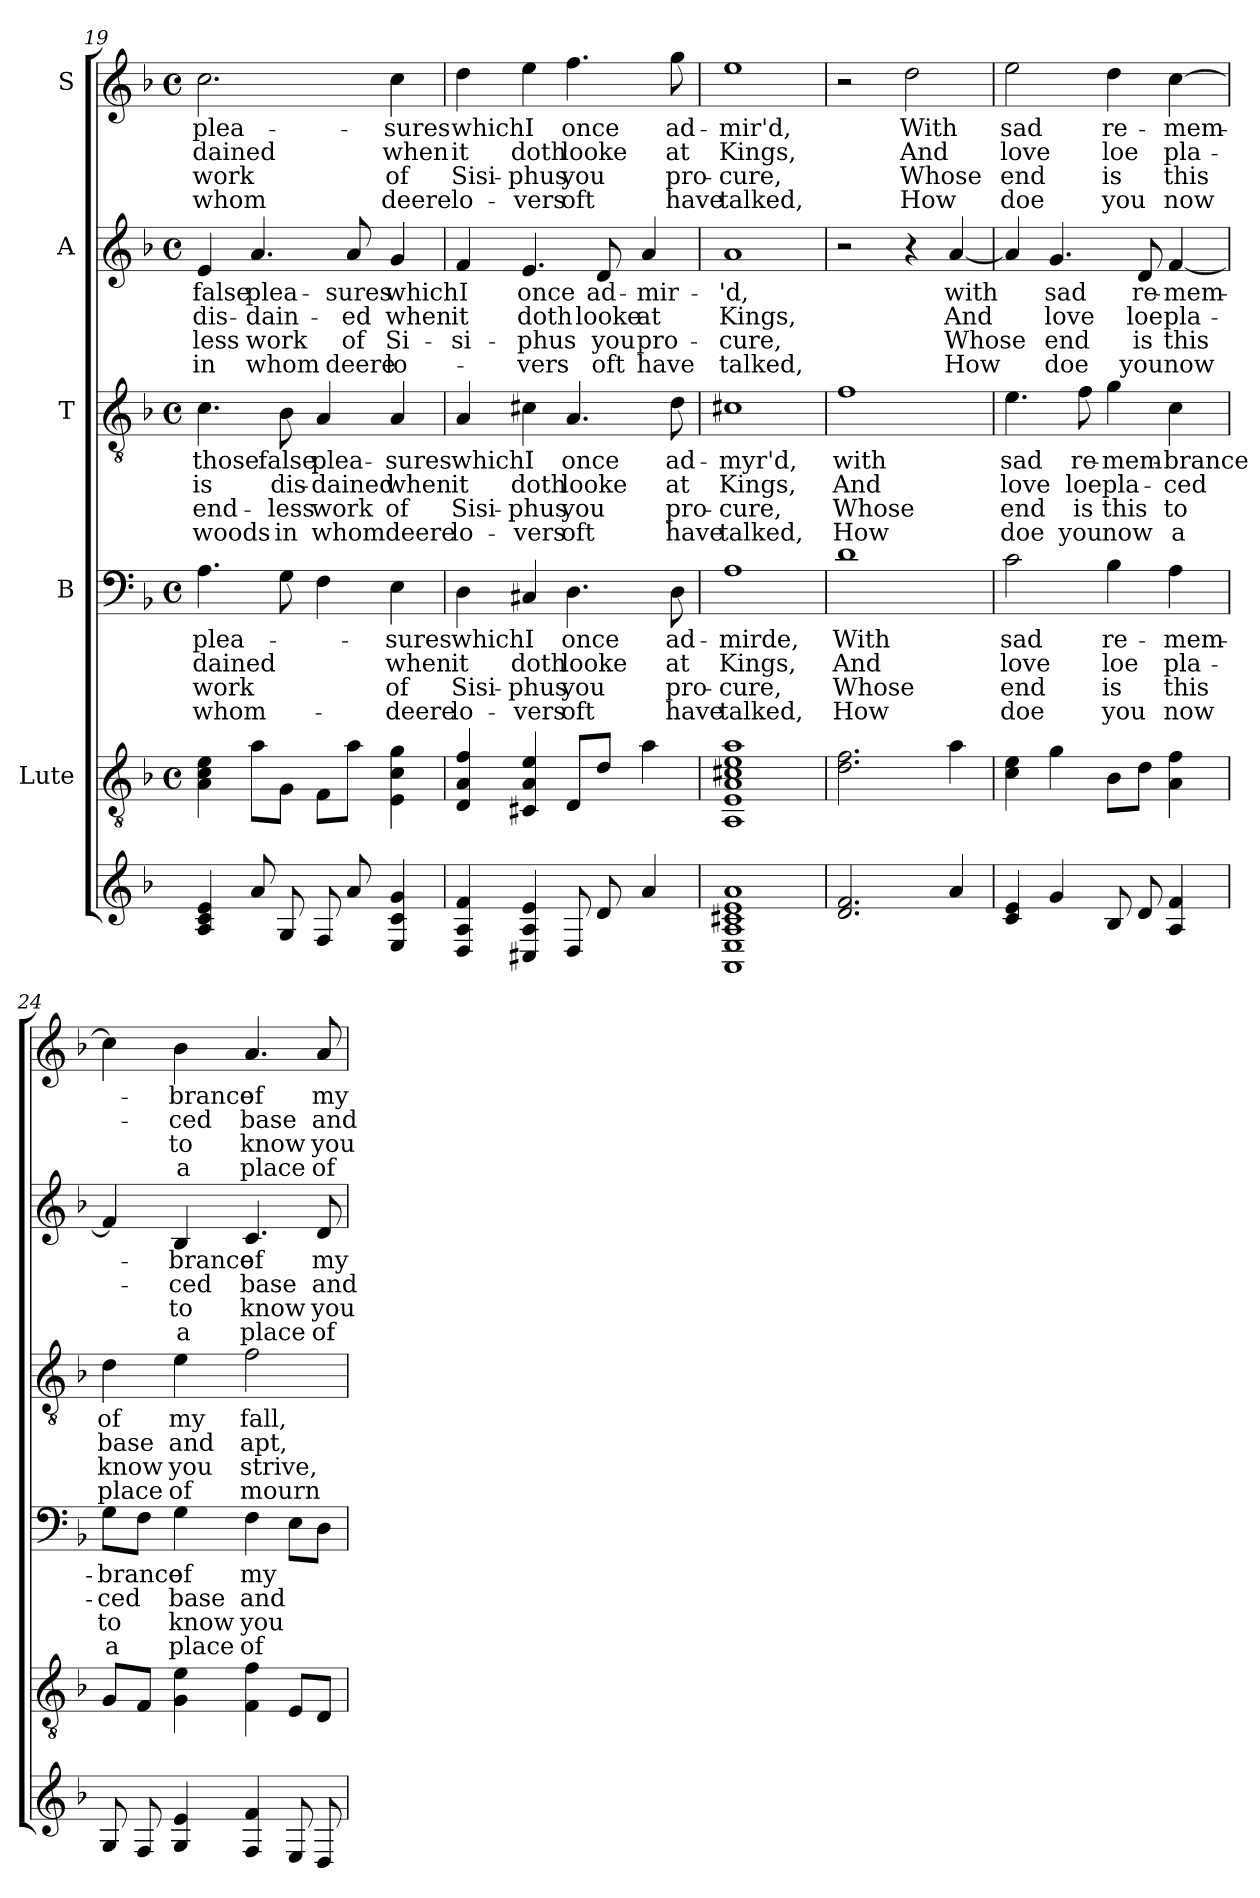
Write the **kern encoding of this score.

**kern	**kern	**kern	**text	**text	**text	**text	**kern	**text	**text	**text	**text	**kern	**text	**text	**text	**text	**kern	**text	**text	**text	**text
*part6	*part5	*part4	*part4	*part4	*part4	*part4	*part3	*part3	*part3	*part3	*part3	*part2	*part2	*part2	*part2	*part2	*part1	*part1	*part1	*part1	*part1
*staff6	*staff5	*staff4	*staff4	*staff4	*staff4	*staff4	*staff3	*staff3	*staff3	*staff3	*staff3	*staff2	*staff2	*staff2	*staff2	*staff2	*staff1	*staff1	*staff1	*staff1	*staff1
*	*I"Lute	*I"B	*	*	*	*	*I"T	*	*	*	*	*I"A	*	*	*	*	*I"S	*	*	*	*
*	*clefGv2	*clefF4	*	*	*	*	*clefGv2	*	*	*	*	*clefG2	*	*	*	*	*clefG2	*	*	*	*
*k[b-]	*k[b-]	*k[b-]	*	*	*	*	*k[b-]	*	*	*	*	*k[b-]	*	*	*	*	*k[b-]	*	*	*	*
*d:	*d:	*d:	*	*	*	*	*d:	*	*	*	*	*d:	*	*	*	*	*d:	*	*	*	*
*	*M4/4	*M4/4	*	*	*	*	*M4/4	*	*	*	*	*M4/4	*	*	*	*	*M4/4	*	*	*	*
*	*met(c)	*met(c)	*	*	*	*	*met(c)	*	*	*	*	*met(c)	*	*	*	*	*met(c)	*	*	*	*
=19	=19	=19	=19	=19	=19	=19	=19	=19	=19	=19	=19	=19	=19	=19	=19	=19	=19	=19	=19	=19	=19
4A 4c 4e	4A\ 4c\ 4e\	4.A\	plea-	-dained	-work	whom-	4.c\	those	is	end-	woods	4e/	false	dis-	-less	in	2.cc\	plea-	-dained	work	whom
8a	8a\L	.	.	.	.	.	.	.	.	.	.	4.a/	plea-	-dain-	work	whom	.	.	.	.	.
8G	8G\J	8G\	.	.	.	.	8B-\	false	dis-	-less	in	.	.	.	.	.	.	.	.	.	.
8F	8F\L	4F\	.	.	.	.	4A/	plea-	-dained	work	whom	.	.	.	.	.	.	.	.	.	.
8a	8a\J	.	.	.	.	.	.	.	.	.	.	8a/	-sures	-ed	of	deere	.	.	.	.	.
4E 4c 4g	4E\ 4c\ 4g\	4E\	-sures	when	of	-deere	4A/	-sures	when	of	deere	4g/	which	when	Si-	lo-	4cc\	-sures	when	of	deere
=20	=20	=20	=20	=20	=20	=20	=20	=20	=20	=20	=20	=20	=20	=20	=20	=20	=20	=20	=20	=20	=20
4D 4A 4f	4D/ 4A/ 4f/	4D\	which	it	Sisi-	lo-	4A/	which	it	Sisi-	lo-	4f/	I	it	-si-	.	4dd\	which	it	Sisi-	lo-
4C# 4A 4e	4C#X/ 4A/ 4e/	4C#X/	I	doth	-phus	-vers	4c#X\	I	doth	-phus	-vers	4.e/	once	doth	-phus	-vers	4ee\	I	doth	-phus	-vers
8D	8D/L	4.D\	once	looke	you	oft	4.A/	once	looke	you	oft	.	.	.	.	.	4.ff\	once	looke	you	oft
8d	8d/J	.	.	.	.	.	.	.	.	.	.	8d/	ad-	looke	you	oft	.	.	.	.	.
4a	4a\	.	.	.	.	.	.	.	.	.	.	4a/	-mir-	at	pro-	have	.	.	.	.	.
.	.	8D\	ad-	at	pro-	have	8d\	ad-	at	pro-	have	.	.	.	.	.	8gg\	ad-	at	pro-	have
=21	=21	=21	=21	=21	=21	=21	=21	=21	=21	=21	=21	=21	=21	=21	=21	=21	=21	=21	=21	=21	=21
1AA 1E 1A 1c# 1e 1a	1AA 1E 1A 1c#X 1e 1a	1A	-mirde,	Kings,	-cure,	talked,	1c#X	-myr'd,	Kings,	-cure,	talked,	1a	-'d,	Kings,	-cure,	talked,	1ee	-mir'd,	Kings,	-cure,	talked,
!!LO:PB:g=z
=22	=22	=22	=22	=22	=22	=22	=22	=22	=22	=22	=22	=22	=22	=22	=22	=22	=22	=22	=22	=22	=22
2.d 2.f	2.d\ 2.f\	1d	With	And	Whose	How	1f	with	And	Whose	How	2r	.	.	.	.	2r	.	.	.	.
.	.	.	.	.	.	.	.	.	.	.	.	4r	.	.	.	.	2dd\	With	And	Whose	How
4a	4a\	.	.	.	.	.	.	.	.	.	.	[4a/	with	And	Whose	How	.	.	.	.	.
=23	=23	=23	=23	=23	=23	=23	=23	=23	=23	=23	=23	=23	=23	=23	=23	=23	=23	=23	=23	=23	=23
4c 4e	4c\ 4e\	2c\	sad	love	end	doe	4.e\	sad	love	end	doe	4a/]	.	.	.	.	2ee\	sad	love	end	doe
4g	4g\	.	.	.	.	.	.	.	.	.	.	4.g/	sad	love	end	doe	.	.	.	.	.
.	.	.	.	.	.	.	8f\	re-	loe	is	you	.	.	.	.	.	.	.	.	.	.
8B-	8B-\L	4B-\	re-	loe	is	you	4g\	-mem-	pla-	this	now	.	.	.	.	.	4dd\	re-	loe	is	you
8d	8d\J	.	.	.	.	.	.	.	.	.	.	8d/	re-	loe	is	you	.	.	.	.	.
4A 4f	4A\ 4f\	4A\	-mem-	pla-	this	now	4c\	-brance	-ced	to	a	[4f/	-mem-	pla-	this	now	[4cc\	-mem-	pla-	this	now
=24	=24	=24	=24	=24	=24	=24	=24	=24	=24	=24	=24	=24	=24	=24	=24	=24	=24	=24	=24	=24	=24
8G	8G/L	8G\L	-brance	-ced	to	a	4d\	of	base	know	place	4f/]	.	.	.	.	4cc\]	.	.	.	.
8F	8F/J	8F\J	.	.	.	.	.	.	.	.	.	.	.	.	.	.	.	.	.	.	.
4G 4e	4G\ 4e\	4G\	of	base	know	place	4e\	my	and	you	of	4B-/	-brance	-ced	to	a	4b-\	-brance	-ced	to	a
4F 4f	4F\ 4f\	4F\	my	and	you	of	2f\	fall,	apt,	strive,	mourn-	4.c/	of	base	know	place	4.a/	of	base	know	place
8E	8E/L	8E\L	.	.	.	.	.	.	.	.	.	.	.	.	.	.	.	.	.	.	.
8D	8D/J	8D\J	.	.	.	.	.	.	.	.	.	8d/	my	and	you	of	8a/	my	and	you	of
=	=	=	=	=	=	=	=	=	=	=	=	=	=	=	=	=	=	=	=	=	=
*-	*-	*-	*-	*-	*-	*-	*-	*-	*-	*-	*-	*-	*-	*-	*-	*-	*-	*-	*-	*-	*-
